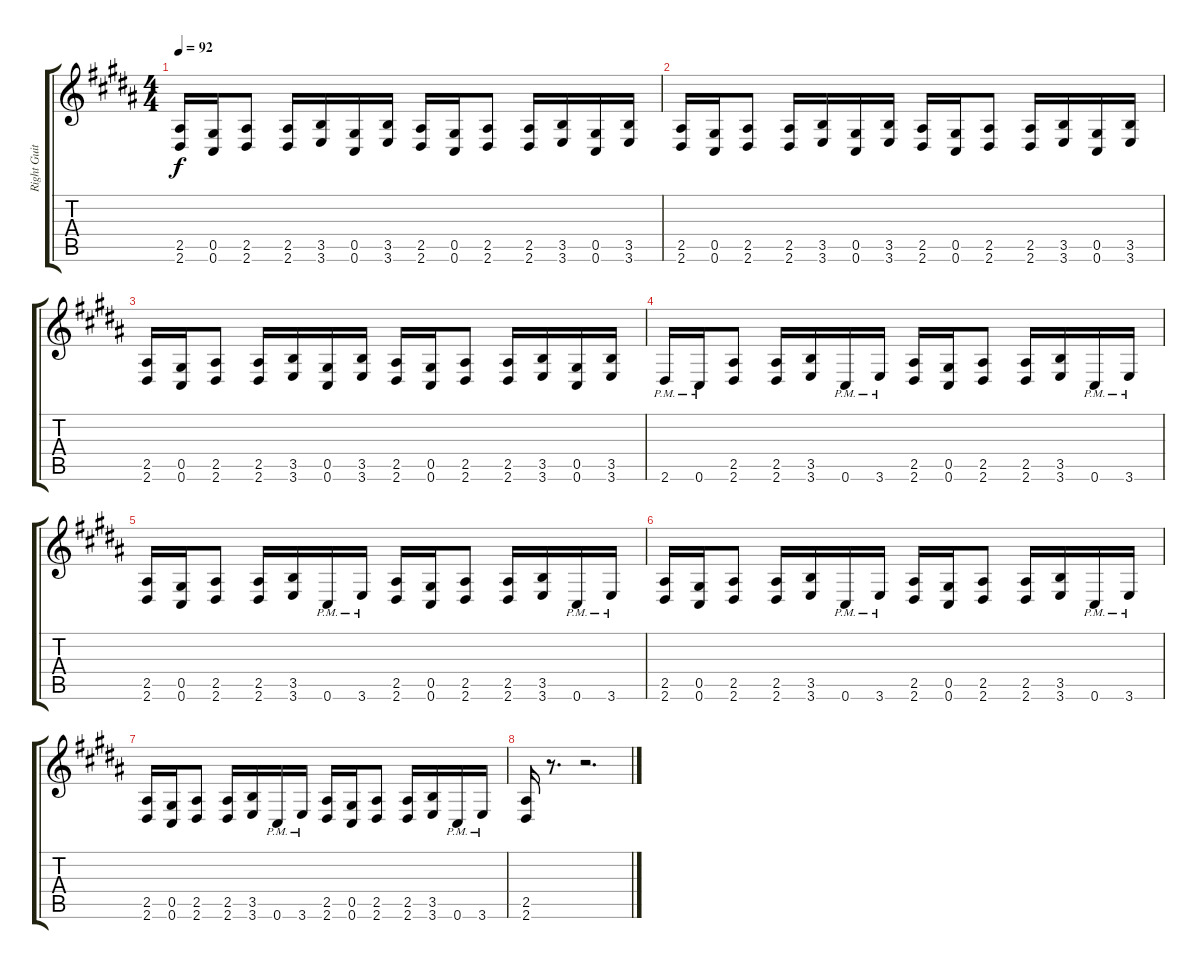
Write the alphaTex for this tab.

\track ("Right Guitar" "Right Guit") {instrument distortionguitar}
\staff {score tabs}
\tuning (Eb4 Bb3 Gb3 Db3 Ab2 Db2) {hide}
\ts (4 4)
\tempo 92
\clef g2
\ks b
(2.5 2.6).16{dy f} (0.5 0.6).16 (2.5 2.6).8 (2.5 2.6).16 (3.5 3.6).16 (0.5 0.6).16 (3.5 3.6).16 (2.5 2.6).16 (0.5 0.6).16 (2.5 2.6).8 (2.5 2.6).16 (3.5 3.6).16 (0.5 0.6).16 (3.5 3.6).16 |
(2.5 2.6).16 (0.5 0.6).16 (2.5 2.6).8 (2.5 2.6).16 (3.5 3.6).16 (0.5 0.6).16 (3.5 3.6).16 (2.5 2.6).16 (0.5 0.6).16 (2.5 2.6).8 (2.5 2.6).16 (3.5 3.6).16 (0.5 0.6).16 (3.5 3.6).16 |
(2.5 2.6).16 (0.5 0.6).16 (2.5 2.6).8 (2.5 2.6).16 (3.5 3.6).16 (0.5 0.6).16 (3.5 3.6).16 (2.5 2.6).16 (0.5 0.6).16 (2.5 2.6).8 (2.5 2.6).16 (3.5 3.6).16 (0.5 0.6).16 (3.5 3.6).16 |
2.6{pm}.16 0.6{pm}.16 (2.5 2.6).8 (2.5 2.6).16 (3.5 3.6).16 0.6{pm}.16 3.6{pm}.16 (2.5 2.6).16 (0.5 0.6).16 (2.5 2.6).8 (2.5 2.6).16 (3.5 3.6).16 0.6{pm}.16 3.6{pm}.16 |
(2.5 2.6).16 (0.5 0.6).16 (2.5 2.6).8 (2.5 2.6).16 (3.5 3.6).16 0.6{pm}.16 3.6{pm}.16 (2.5 2.6).16 (0.5 0.6).16 (2.5 2.6).8 (2.5 2.6).16 (3.5 3.6).16 0.6{pm}.16 3.6{pm}.16 |
(2.5 2.6).16 (0.5 0.6).16 (2.5 2.6).8 (2.5 2.6).16 (3.5 3.6).16 0.6{pm}.16 3.6{pm}.16 (2.5 2.6).16 (0.5 0.6).16 (2.5 2.6).8 (2.5 2.6).16 (3.5 3.6).16 0.6{pm}.16 3.6{pm}.16 |
(2.5 2.6).16 (0.5 0.6).16 (2.5 2.6).8 (2.5 2.6).16 (3.5 3.6).16 0.6{pm}.16 3.6{pm}.16 (2.5 2.6).16 (0.5 0.6).16 (2.5 2.6).8 (2.5 2.6).16 (3.5 3.6).16 0.6{pm}.16 3.6{pm}.16 |
(2.5 2.6).16 r.8{d} r.2{d}
